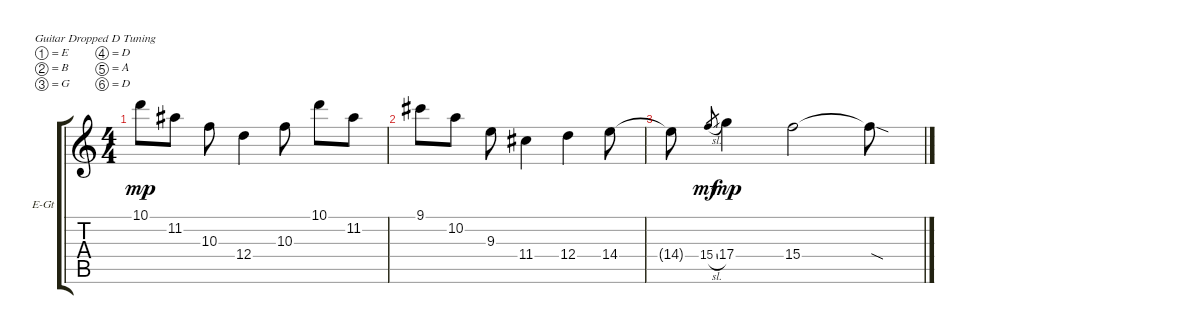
\bracketExtendMode groupsimilarinstruments
\firstSystemTrackNameOrientation horizontal
\otherSystemsTrackNameOrientation horizontal
\track ("Electric Guitar 4" "E-Gt") {instrument distortionguitar}
\staff {score tabs}
\tuning (E4 B3 G3 D3 A2 D2)
\ts (4 4)
\tempo (142 hide)
\clef g2
\ks c
10.1{t}.8{dy mp} 11.2.8 10.3.8 12.4.4 10.3.8 10.1.8 11.2.8 |
9.1.8 10.2.8 9.3.8 11.4.4 12.4.4 14.4.8 |
14.4{t}.8 15.4{sl}.8{gr dy mf} 17.4.4{dy mp} 15.4.2 15.4{sod t}.8
